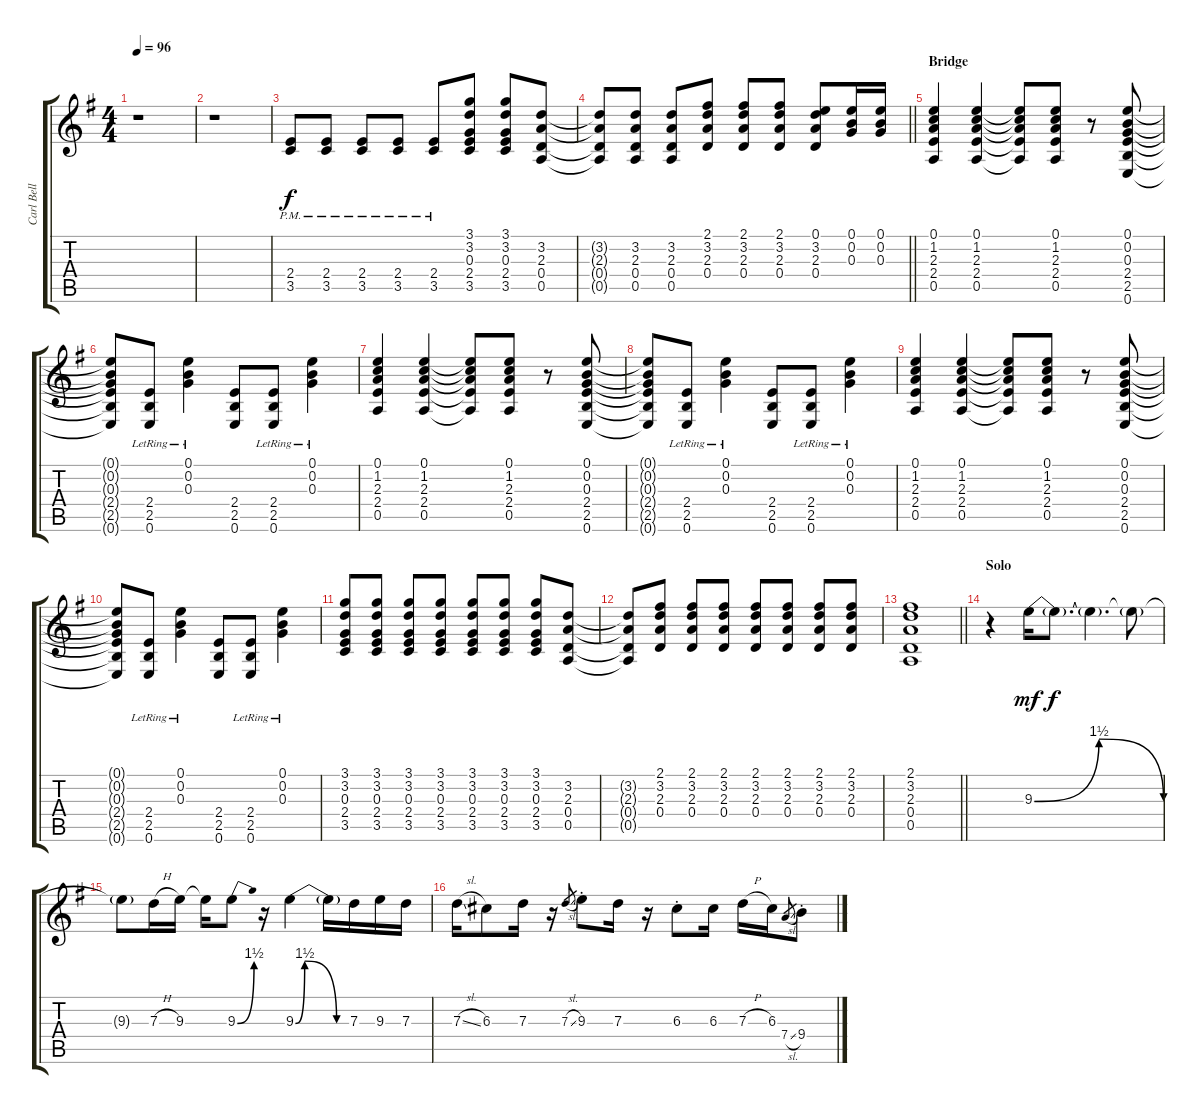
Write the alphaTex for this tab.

\track ("Carl Bell (Lead Guitar)" "Carl Bell ") {instrument distortionguitar}
\staff {score tabs}
\tuning (E4 B3 G3 D3 A2 E2) {hide}
\ts (4 4)
\tempo 96
\clef g2
\ks g
r.1{dy f} |
r.1{volume 11 instrument distortionguitar} |
(2.4{pm} 3.5{pm}).8{volume 15 instrument distortionguitar} (2.4{pm} 3.5{pm}).8 (2.4{pm} 3.5{pm}).8 (2.4{pm} 3.5{pm}).8 (2.4{pm} 3.5{pm}).8 (3.1 3.2 0.3 2.4 3.5).8 (3.1 3.2 0.3 2.4 3.5).8 (3.2 2.3 0.4 0.5).8 |
\barLineRight lightlight
(3.2{t} 2.3{t} 0.4{t} 0.5{t}).8 (3.2 2.3 0.4 0.5).8 (3.2 2.3 0.4 0.5).8 (2.1 3.2 2.3 0.4).8 (2.1 3.2 2.3 0.4).8 (2.1 3.2 2.3 0.4).8 (0.1 3.2 2.3 0.4).8 (0.1 0.2 0.3).16 (0.1 0.2 0.3).16 |
\section ("" "Bridge")
(0.1 1.2 2.3 2.4 0.5).4 (0.1 1.2 2.3 2.4 0.5).4 (0.1{t} 1.2{t} 2.3{t} 2.4{t} 0.5{t}).8 (0.1 1.2 2.3 2.4 0.5).8 r.8 (0.1 0.2 0.3 2.4 2.5 0.6).8 |
(0.1{t} 0.2{t} 0.3{t} 2.4{t} 2.5{t} 0.6{t}).8 (2.4{lr} 2.5{lr} 0.6{lr}).8 (0.1{lr} 0.2{lr} 0.3{lr}).4 (2.4 2.5 0.6).8 (2.4{lr} 2.5{lr} 0.6{lr}).8 (0.1{lr} 0.2{lr} 0.3{lr}).4 |
(0.1 1.2 2.3 2.4 0.5).4 (0.1 1.2 2.3 2.4 0.5).4 (0.1{t} 1.2{t} 2.3{t} 2.4{t} 0.5{t}).8 (0.1 1.2 2.3 2.4 0.5).8 r.8 (0.1 0.2 0.3 2.4 2.5 0.6).8 |
(0.1{t} 0.2{t} 0.3{t} 2.4{t} 2.5{t} 0.6{t}).8 (2.4{lr} 2.5{lr} 0.6{lr}).8 (0.1{lr} 0.2{lr} 0.3{lr}).4 (2.4 2.5 0.6).8 (2.4{lr} 2.5{lr} 0.6{lr}).8 (0.1{lr} 0.2{lr} 0.3{lr}).4 |
(0.1 1.2 2.3 2.4 0.5).4 (0.1 1.2 2.3 2.4 0.5).4 (0.1{t} 1.2{t} 2.3{t} 2.4{t} 0.5{t}).8 (0.1 1.2 2.3 2.4 0.5).8 r.8 (0.1 0.2 0.3 2.4 2.5 0.6).8 |
(0.1{t} 0.2{t} 0.3{t} 2.4{t} 2.5{t} 0.6{t}).8 (2.4{lr} 2.5{lr} 0.6{lr}).8 (0.1{lr} 0.2{lr} 0.3{lr}).4 (2.4 2.5 0.6).8 (2.4{lr} 2.5{lr} 0.6{lr}).8 (0.1{lr} 0.2{lr} 0.3{lr}).4 |
(3.1 3.2 0.3 2.4 3.5).8 (3.1 3.2 0.3 2.4 3.5).8 (3.1 3.2 0.3 2.4 3.5).8 (3.1 3.2 0.3 2.4 3.5).8 (3.1 3.2 0.3 2.4 3.5).8 (3.1 3.2 0.3 2.4 3.5).8 (3.1 3.2 0.3 2.4 3.5).8 (3.2 2.3 0.4 0.5).8 |
(3.2{t} 2.3{t} 0.4{t} 0.5{t}).8 (2.1 3.2 2.3 0.4).8 (2.1 3.2 2.3 0.4).8 (2.1 3.2 2.3 0.4).8 (2.1 3.2 2.3 0.4).8 (2.1 3.2 2.3 0.4).8 (2.1 3.2 2.3 0.4).8 (2.1 3.2 2.3 0.4).8 |
\barLineRight lightlight
(2.1 3.2 2.3 0.4 0.5).1 |
\section ("" "Solo")
r.4 9.3{be (bendrelease 0 0 5 6 40 6 60 0)}.16{dy mf} 9.3{t}.8{d dy f} 9.3{t}.4{d} 9.3{t}.8 |
9.3{t}.8 7.3{h}.16 9.3.16 9.3{t}.16 9.3{be (bend 0 0 60 6)}.8 r.16 9.3{be (custom 0 0 10 6 45 0 60 0)}.4 9.3{t}.16 7.3.16 9.3.16 7.3.16 |
7.3{sl}.16 6.3.8 7.3.16 r.16 7.3{sl}.8{gr} 9.3{st}.8 7.3.16 r.16 6.3{st}.8 6.3.16 7.3{h}.16 6.3.16 7.4{sl}.8{gr} 9.4{st}.8
